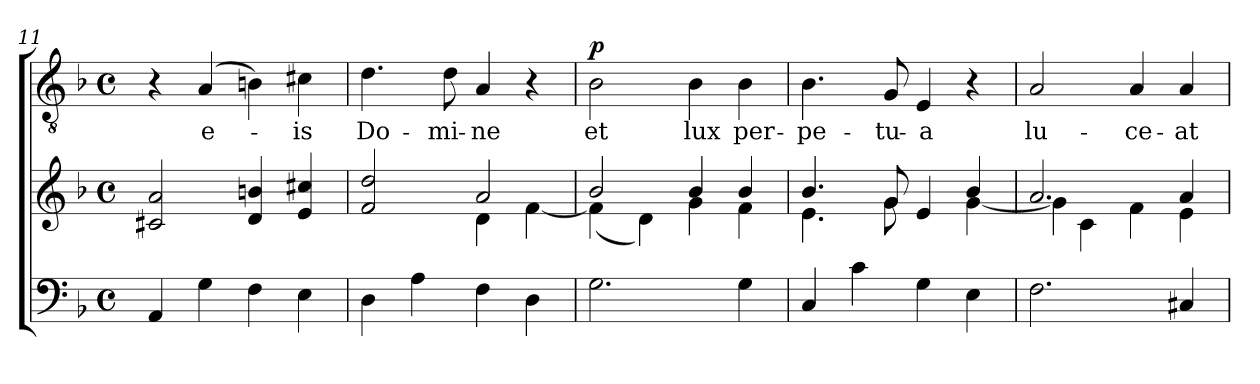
**kern	**kern	**kern	**text	**dynam
*part2	*part2	*part1	*part1	*part1
*staff3	*staff2	*staff1	*staff1	*staff1
*clefF4	*clefG2	*clefGv2	*	*
*k[b-]	*k[b-]	*k[b-]	*	*
*F:	*F:	*F:	*	*
*M4/4	*M4/4	*M4/4	*	*
*met(c)	*met(c)	*met(c)	*	*
=11	=11	=11	=11	=11
4AA/	2c#X/ 2a/	4r	.	.
!	!	!	!LO:LY:b	!
4G\	.	(4A/	e-	.
4F\	4d/ 4bn/	4Bn\)	.	.
!	!	!	!LO:LY:b	!
4E\	4e/ 4cc#X/	4c#X\	-is	.
=12	=12	=12	=12	=12
*	*^	*	*	*
!	!	!	!	!LO:LY:b	!
4D\	2f/ 2dd/	2ryy	4.d\	Do-	.
4A\	.	.	.	.	.
!	!	!	!	!LO:LY:b	!
.	.	.	8d\	-mi-	.
!	!	!	!	!LO:LY:b	!
4F\	2a/	4d\	4A/	-ne	.
4D\	.	[<4f\	4r	.	.
=13	=13	=13	=13	=13	=13
!	!	!	!	!LO:LY:b	!LO:DY:a
2.G\	2b-/	(<4f\]	2B-\	et	p
.	.	4d\)	.	.	.
!	!	!	!	!LO:LY:b	!
.	4b-/	4g\	4B-\	lux	.
!	!	!	!	!LO:LY:b	!
4G\	4b-/	4f\	4B-\	per-	.
!!LO:LB:g=z
=14	=14	=14	=14	=14	=14
!	!	!	!	!LO:LY:b	!
4C/	4.b-/	4.e\	4.B-\	-pe-	.
4c\	.	.	.	.	.
!	!	!	!	!LO:LY:b	!
.	8g/	8g\	8G/	-tu-	.
!	!	!	!	!LO:LY:b	!
4G\	4e/	4ryy	4E/	-a	.
4E\	4b-/	[<4g\	4r	.	.
=15	=15	=15	=15	=15	=15
!	!	!	!	!LO:LY:b	!
2.F\	2.a/	4g\]	2A/	lu-	.
.	.	4c\	.	.	.
!	!	!	!	!LO:LY:b	!
.	.	4f\	4A/	-ce-	.
!	!	!	!	!LO:LY:b	!
4C#X/	4a/	4e\	4A/	-at	.
*	*v	*v	*	*	*
=	=	=	=	=
*-	*-	*-	*-	*-
